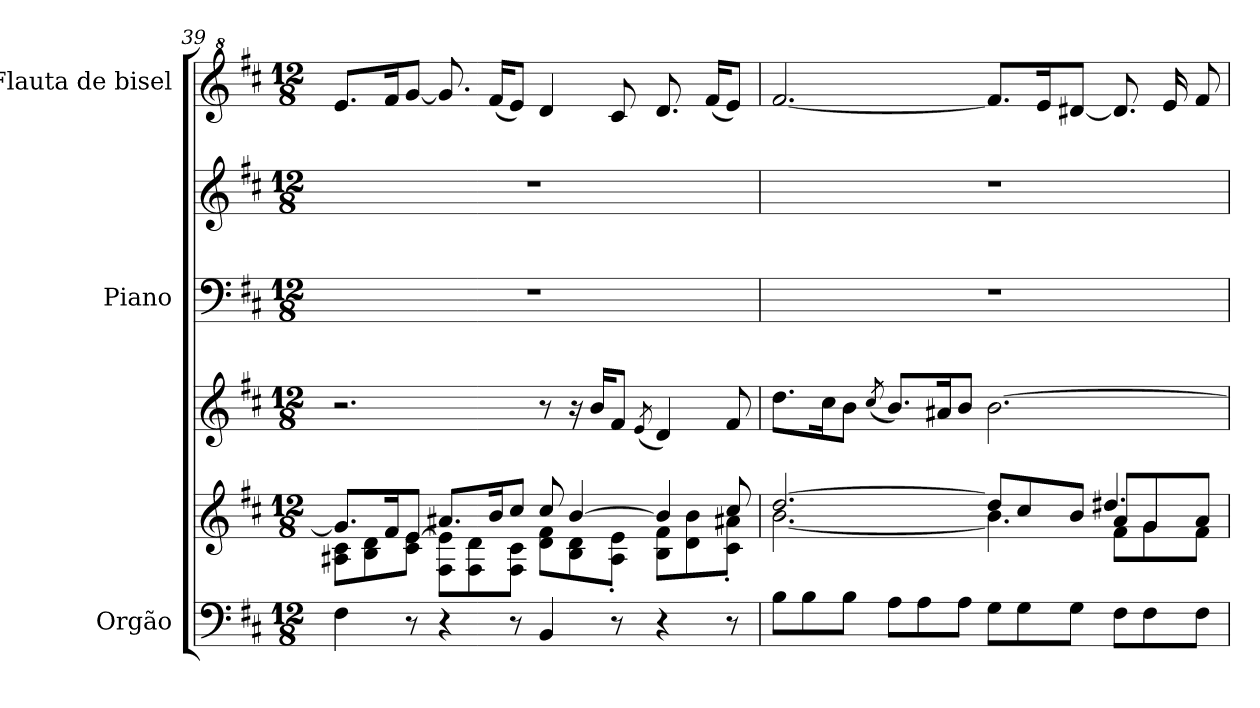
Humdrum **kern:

**kern	**kern	**kern	**kern	**kern	**kern
*part3	*part3	*part3	*part2	*part2	*part1
*staff6	*staff5	*staff4	*staff3	*staff2	*staff1
*I"Orgão	*	*	*I"Piano	*	*I"Flauta de bisel
*	*	*	*I'Pno	*	*
*clefF4	*clefG2	*clefG2	*clefF4	*clefG2	*clefG^2
*k[f#c#]	*k[f#c#]	*k[f#c#]	*k[f#c#]	*k[f#c#]	*k[f#c#]
*M12/8	*M12/8	*M12/8	*M12/8	*M12/8	*M12/8
=39	=39	=39	=39	=39	=39
*	*^	*	*	*	*
4F#\	8.g/L]	8A#X\ 8c#\L	2.r	1.r	1.r	8.ee/L
.	.	8B\ 8d\	.	.	.	.
.	16f#/K	.	.	.	.	16ff#/K
8r	[8e/J	8c#\ 8e\J	.	.	.	[8gg/J
4r	8.a#X/L	8F#\ 8e\]L	.	.	.	8.gg/]
.	.	8F#\ 8d\	.	.	.	.
.	16b/K	.	.	.	.	(<16ff#/KL
8r	8cc#/J	8F#\ 8c#\J	.	.	.	8ee/J)
4BB/	8cc#/	8d\ 8f#\L	8r	.	.	4dd/
.	[4b/	8B\ 8d\	16r	.	.	.
.	.	.	16b/KL	.	.	.
8r	.	8A#\' 8e\'J	8f#/J	.	.	8cc#/
.	.	.	(<8qe/	.	.	.
4r	4b/]	8B\ 8f#\L	4d/)	.	.	8.dd/
.	.	8d\ 8b\	.	.	.	.
.	.	.	.	.	.	(<16ff#/KL
8r	8cc#/	8c#\' 8a#X\'J	8f#/	.	.	8ee/J)
=40	=40	=40	=40	=40	=40	=40
*	*	*^	*	*	*	*
8B\L	[2.dd/	[2.b\	8ryy	8.dd\L	1.r	1.r	[2.ff#/
*	*	*v	*v	*	*	*	*
8B\	.	.	.	.	.	.
.	.	.	16cc#\K	.	.	.
8B\J	.	.	8b\J	.	.	.
.	.	.	(<8qcc#/	.	.	.
8A\L	.	.	8.b/L)	.	.	.
8A\	.	.	.	.	.	.
.	.	.	16a#X/K	.	.	.
8A\J	.	.	8b/J	.	.	.
8G\L	8dd/L]	4.b\]	[2.b\	.	.	8.ff#/L]
8G\	8cc#/	.	.	.	.	.
.	.	.	.	.	.	16ee/K
8G\J	8b/J	.	.	.	.	[8dd#X/J
*	*	*^	*	*	*	*
8F#\L	8a/L	4.dd#X/	8f#\L	.	.	.	8.dd#/]
8F#\	8g/	.	8g\	.	.	.	.
.	.	.	.	.	.	.	16ee/
8F#\J	8a/J	.	8f#\J	.	.	.	8ff#/
*	*v	*v	*v	*	*	*	*
=	=	=	=	=	=
*-	*-	*-	*-	*-	*-
